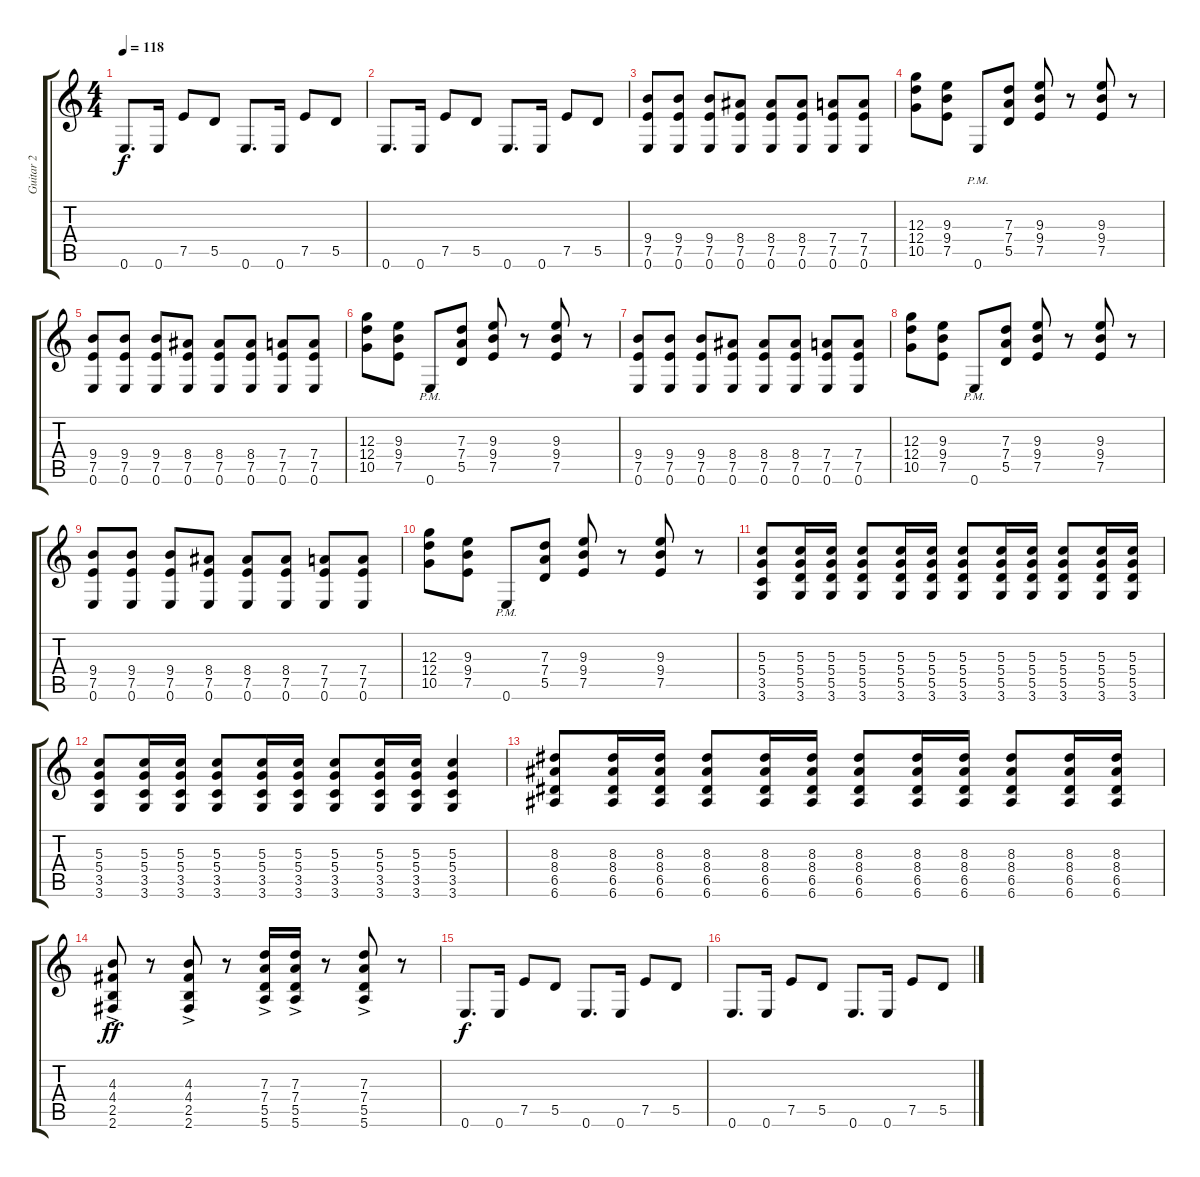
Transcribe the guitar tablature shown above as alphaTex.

\track ("Guitar 2" "Guitar 2") {instrument distortionguitar}
\staff {score tabs}
\tuning (E4 B3 G3 D3 A2 E2) {hide}
\ts (4 4)
\tempo 118
\clef g2
\ks c
0.6.8{d dy f} 0.6.16 7.5.8 5.5.8 0.6.8{d} 0.6.16 7.5.8 5.5.8 |
0.6.8{d} 0.6.16 7.5.8 5.5.8 0.6.8{d} 0.6.16 7.5.8 5.5.8 |
(9.4 7.5 0.6).8 (9.4 7.5 0.6).8 (9.4 7.5 0.6).8 (8.4 7.5 0.6).8 (8.4 7.5 0.6).8 (8.4 7.5 0.6).8 (7.4 7.5 0.6).8 (7.4 7.5 0.6).8 |
(12.3 12.4 10.5).8 (9.3 9.4 7.5).8 0.6{pm}.8 (7.3 7.4 5.5).8 (9.3 9.4 7.5).8 r.8 (9.3 9.4 7.5).8 r.8 |
(9.4 7.5 0.6).8 (9.4 7.5 0.6).8 (9.4 7.5 0.6).8 (8.4 7.5 0.6).8 (8.4 7.5 0.6).8 (8.4 7.5 0.6).8 (7.4 7.5 0.6).8 (7.4 7.5 0.6).8 |
(12.3 12.4 10.5).8 (9.3 9.4 7.5).8 0.6{pm}.8 (7.3 7.4 5.5).8 (9.3 9.4 7.5).8 r.8 (9.3 9.4 7.5).8 r.8 |
(9.4 7.5 0.6).8 (9.4 7.5 0.6).8 (9.4 7.5 0.6).8 (8.4 7.5 0.6).8 (8.4 7.5 0.6).8 (8.4 7.5 0.6).8 (7.4 7.5 0.6).8 (7.4 7.5 0.6).8 |
(12.3 12.4 10.5).8 (9.3 9.4 7.5).8 0.6{pm}.8 (7.3 7.4 5.5).8 (9.3 9.4 7.5).8 r.8 (9.3 9.4 7.5).8 r.8 |
(9.4 7.5 0.6).8 (9.4 7.5 0.6).8 (9.4 7.5 0.6).8 (8.4 7.5 0.6).8 (8.4 7.5 0.6).8 (8.4 7.5 0.6).8 (7.4 7.5 0.6).8 (7.4 7.5 0.6).8 |
(12.3 12.4 10.5).8 (9.3 9.4 7.5).8 0.6{pm}.8 (7.3 7.4 5.5).8 (9.3 9.4 7.5).8 r.8 (9.3 9.4 7.5).8 r.8 |
(5.3 5.4 3.5 3.6).8 (5.3 5.4 5.5 3.6).16 (5.3 5.4 5.5 3.6).16 (5.3 5.4 5.5 3.6).8 (5.3 5.4 5.5 3.6).16 (5.3 5.4 5.5 3.6).16 (5.3 5.4 5.5 3.6).8 (5.3 5.4 5.5 3.6).16 (5.3 5.4 5.5 3.6).16 (5.3 5.4 5.5 3.6).8 (5.3 5.4 5.5 3.6).16 (5.3 5.4 5.5 3.6).16 |
(5.3 5.4 3.5 3.6).8 (5.3 5.4 3.5 3.6).16 (5.3 5.4 3.5 3.6).16 (5.3 5.4 3.5 3.6).8 (5.3 5.4 3.5 3.6).16 (5.3 5.4 3.5 3.6).16 (5.3 5.4 3.5 3.6).8 (5.3 5.4 3.5 3.6).16 (5.3 5.4 3.5 3.6).16 (5.3 5.4 3.5 3.6).4 |
(8.3 8.4 6.5 6.6).8 (8.3 8.4 6.5 6.6).16 (8.3 8.4 6.5 6.6).16 (8.3 8.4 6.5 6.6).8 (8.3 8.4 6.5 6.6).16 (8.3 8.4 6.5 6.6).16 (8.3 8.4 6.5 6.6).8 (8.3 8.4 6.5 6.6).16 (8.3 8.4 6.5 6.6).16 (8.3 8.4 6.5 6.6).8 (8.3 8.4 6.5 6.6).16 (8.3 8.4 6.5 6.6).16 |
(4.3{ac} 4.4{ac} 2.5{ac} 2.6{ac}).8{dy ff} r.8 (4.3{ac} 4.4{ac} 2.5{ac} 2.6{ac}).8 r.8 (7.3{ac} 7.4{ac} 5.5{ac} 5.6{ac}).16 (7.3{ac} 7.4{ac} 5.5{ac} 5.6{ac}).16 r.8 (7.3{ac} 7.4{ac} 5.5{ac} 5.6{ac}).8 r.8 |
0.6.8{d dy f} 0.6.16 7.5.8 5.5.8 0.6.8{d} 0.6.16 7.5.8 5.5.8 |
0.6.8{d} 0.6.16 7.5.8 5.5.8 0.6.8{d} 0.6.16 7.5.8 5.5.8
